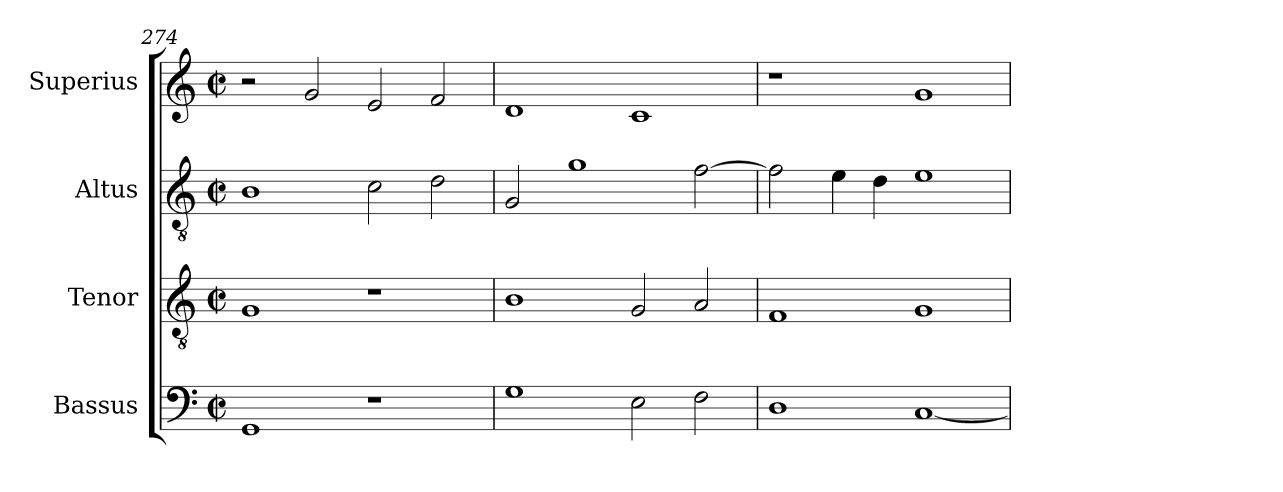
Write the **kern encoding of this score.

**kern	**kern	**kern	**kern
*part4	*part3	*part2	*part1
*staff4	*staff3	*staff2	*staff1
*I"Bassus	*I"Tenor	*I"Altus	*I"Superius
*I'B.	*I'T.	*I'A.	*I'S.
*clefF4	*clefGv2	*clefGv2	*clefG2
*	*ITrd7c12	*ITrd7c12	*
*k[]	*k[]	*k[]	*k[]
*C:	*C:	*C:	*C:
*M2/2	*M2/2	*M2/2	*M2/2
*met(c|)	*met(c|)	*met(c|)	*met(c|)
=274	=274	=274	=274
1GGi	1GGi	1BBi	2r
.	.	.	2gi/
1r	1r	2Ci\	2ei/
.	.	2Di\	2fi/
=275	=275	=275	=275
1Gi	1BBi	2GGi/	1di
.	.	1Gi	.
2Ei\	2GGi/	.	1ci
2Fi\	2AAi/	[>2Fi\	.
=276	=276	=276	=276
1Di	1FFi	2Fi\]	1r
.	.	4Ei\	.
.	.	4Di\	.
[<1Ci	1GGi	1Ei	1gi
=	=	=	=
*-	*-	*-	*-
